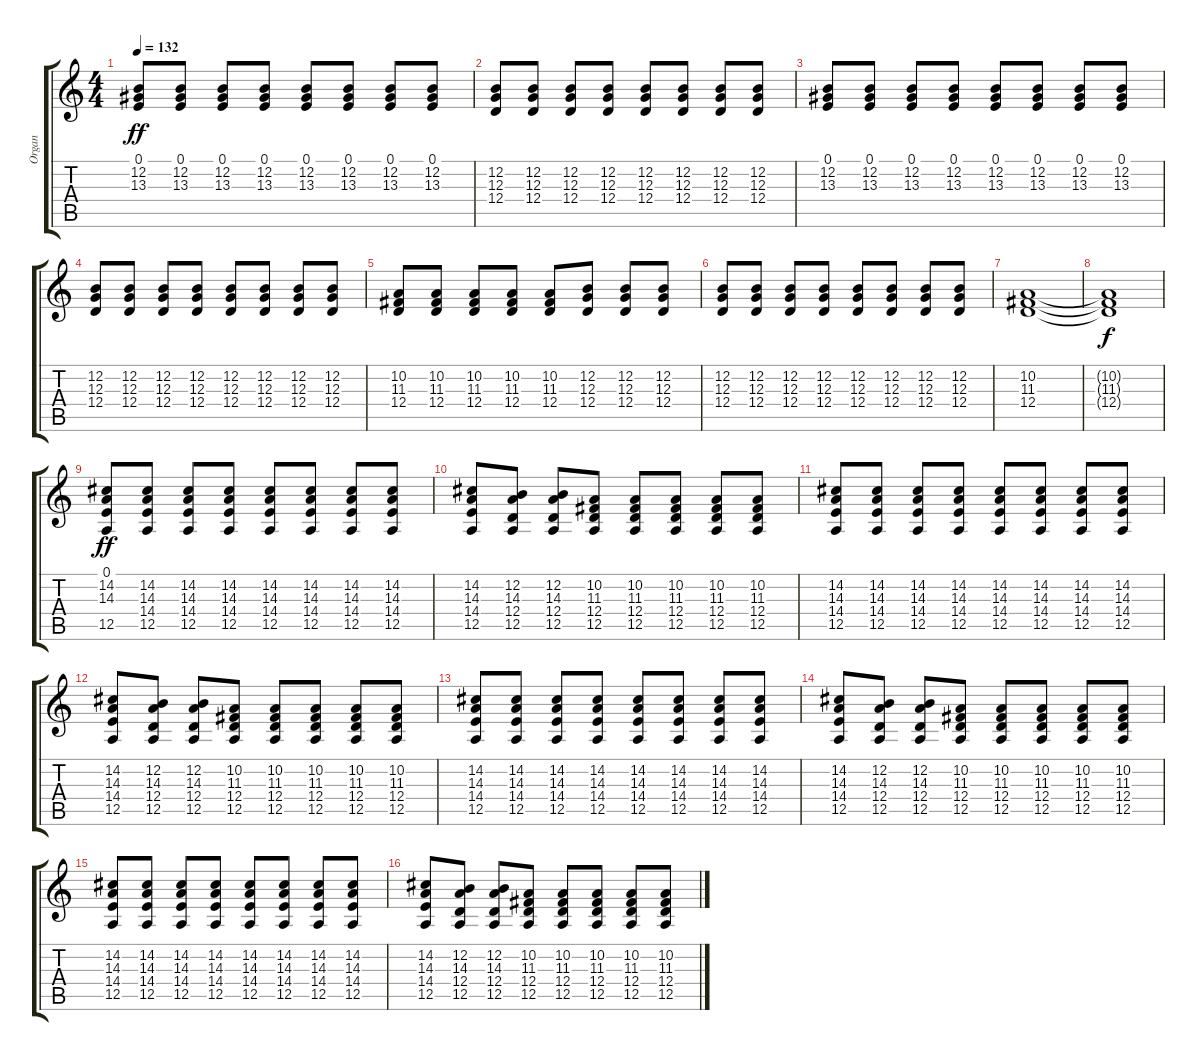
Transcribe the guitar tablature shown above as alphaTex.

\track ("Organ" "Organ") {instrument drawbarorgan}
\staff {score tabs}
\tuning (E4 B3 G3 D3 A2 E2) {hide}
\ts (4 4)
\tempo 132
\clef g2
\ks c
(0.1 12.2 13.3).8{dy ff} (0.1 12.2 13.3).8 (0.1 12.2 13.3).8 (0.1 12.2 13.3).8 (0.1 12.2 13.3).8 (0.1 12.2 13.3).8 (0.1 12.2 13.3).8 (0.1 12.2 13.3).8 |
(12.2 12.3 12.4).8 (12.2 12.3 12.4).8 (12.2 12.3 12.4).8 (12.2 12.3 12.4).8 (12.2 12.3 12.4).8 (12.2 12.3 12.4).8 (12.2 12.3 12.4).8 (12.2 12.3 12.4).8 |
(0.1 12.2 13.3).8 (0.1 12.2 13.3).8 (0.1 12.2 13.3).8 (0.1 12.2 13.3).8 (0.1 12.2 13.3).8 (0.1 12.2 13.3).8 (0.1 12.2 13.3).8 (0.1 12.2 13.3).8 |
(12.2 12.3 12.4).8 (12.2 12.3 12.4).8 (12.2 12.3 12.4).8 (12.2 12.3 12.4).8 (12.2 12.3 12.4).8 (12.2 12.3 12.4).8 (12.2 12.3 12.4).8 (12.2 12.3 12.4).8 |
(10.2 11.3 12.4).8 (10.2 11.3 12.4).8 (10.2 11.3 12.4).8 (10.2 11.3 12.4).8 (10.2 11.3 12.4).8 (12.2 12.3 12.4).8 (12.2 12.3 12.4).8 (12.2 12.3 12.4).8 |
(12.2 12.3 12.4).8 (12.2 12.3 12.4).8 (12.2 12.3 12.4).8 (12.2 12.3 12.4).8 (12.2 12.3 12.4).8 (12.2 12.3 12.4).8 (12.2 12.3 12.4).8 (12.2 12.3 12.4).8 |
(10.2 11.3 12.4).1 |
(10.2{t} 11.3{t} 12.4{t}).1{dy f} |
(0.1 14.2 14.3 12.5).8{dy ff} (14.2 14.3 14.4 12.5).8 (14.2 14.3 14.4 12.5).8 (14.2 14.3 14.4 12.5).8 (14.2 14.3 14.4 12.5).8 (14.2 14.3 14.4 12.5).8 (14.2 14.3 14.4 12.5).8 (14.2 14.3 14.4 12.5).8 |
(14.2 14.3 14.4 12.5).8 (12.2 14.3 12.4 12.5).8 (12.2 14.3 12.4 12.5).8 (10.2 11.3 12.4 12.5).8 (10.2 11.3 12.4 12.5).8 (10.2 11.3 12.4 12.5).8 (10.2 11.3 12.4 12.5).8 (10.2 11.3 12.4 12.5).8 |
(14.2 14.3 14.4 12.5).8 (14.2 14.3 14.4 12.5).8 (14.2 14.3 14.4 12.5).8 (14.2 14.3 14.4 12.5).8 (14.2 14.3 14.4 12.5).8 (14.2 14.3 14.4 12.5).8 (14.2 14.3 14.4 12.5).8 (14.2 14.3 14.4 12.5).8 |
(14.2 14.3 14.4 12.5).8 (12.2 14.3 12.4 12.5).8 (12.2 14.3 12.4 12.5).8 (10.2 11.3 12.4 12.5).8 (10.2 11.3 12.4 12.5).8 (10.2 11.3 12.4 12.5).8 (10.2 11.3 12.4 12.5).8 (10.2 11.3 12.4 12.5).8 |
(14.2 14.3 14.4 12.5).8 (14.2 14.3 14.4 12.5).8 (14.2 14.3 14.4 12.5).8 (14.2 14.3 14.4 12.5).8 (14.2 14.3 14.4 12.5).8 (14.2 14.3 14.4 12.5).8 (14.2 14.3 14.4 12.5).8 (14.2 14.3 14.4 12.5).8 |
(14.2 14.3 14.4 12.5).8 (12.2 14.3 12.4 12.5).8 (12.2 14.3 12.4 12.5).8 (10.2 11.3 12.4 12.5).8 (10.2 11.3 12.4 12.5).8 (10.2 11.3 12.4 12.5).8 (10.2 11.3 12.4 12.5).8 (10.2 11.3 12.4 12.5).8 |
(14.2 14.3 14.4 12.5).8 (14.2 14.3 14.4 12.5).8 (14.2 14.3 14.4 12.5).8 (14.2 14.3 14.4 12.5).8 (14.2 14.3 14.4 12.5).8 (14.2 14.3 14.4 12.5).8 (14.2 14.3 14.4 12.5).8 (14.2 14.3 14.4 12.5).8 |
(14.2 14.3 14.4 12.5).8 (12.2 14.3 12.4 12.5).8 (12.2 14.3 12.4 12.5).8 (10.2 11.3 12.4 12.5).8 (10.2 11.3 12.4 12.5).8 (10.2 11.3 12.4 12.5).8 (10.2 11.3 12.4 12.5).8 (10.2 11.3 12.4 12.5).8
